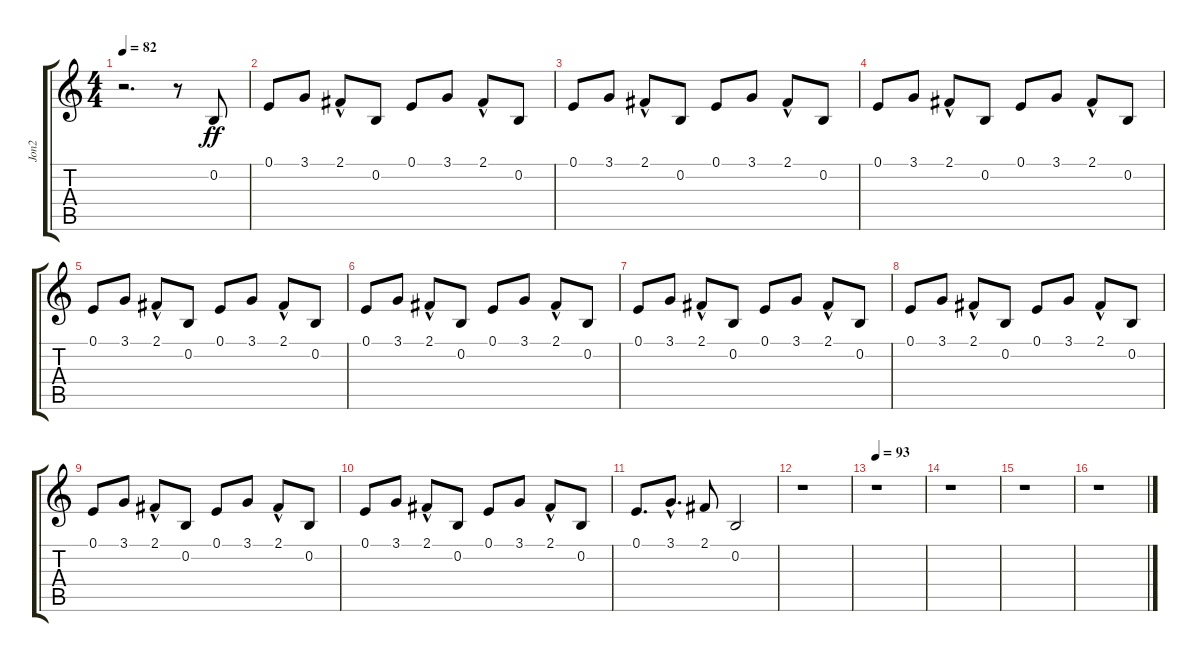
\track ("Jon2" "Jon2") {instrument acousticgrandpiano}
\staff {score tabs}
\tuning (E4 B3 G3 D3 A2 E2) {hide}
\ts (4 4)
\tempo 82
\clef g2
\ks c
r.2{d dy ff instrument acousticgrandpiano} r.8 0.2.8 |
0.1.8 3.1.8 2.1{hac}.8 0.2.8 0.1.8 3.1.8 2.1{hac}.8 0.2.8 |
0.1.8 3.1.8 2.1{hac}.8 0.2.8 0.1.8 3.1.8 2.1{hac}.8 0.2.8 |
0.1.8 3.1.8 2.1{hac}.8 0.2.8 0.1.8 3.1.8 2.1{hac}.8 0.2.8 |
0.1.8 3.1.8 2.1{hac}.8 0.2.8 0.1.8 3.1.8 2.1{hac}.8 0.2.8 |
0.1.8 3.1.8 2.1{hac}.8 0.2.8 0.1.8 3.1.8 2.1{hac}.8 0.2.8 |
0.1.8 3.1.8 2.1{hac}.8 0.2.8 0.1.8 3.1.8 2.1{hac}.8 0.2.8 |
0.1.8 3.1.8 2.1{hac}.8 0.2.8 0.1.8 3.1.8 2.1{hac}.8 0.2.8 |
0.1.8 3.1.8 2.1{hac}.8 0.2.8 0.1.8 3.1.8 2.1{hac}.8 0.2.8 |
0.1.8 3.1.8 2.1{hac}.8 0.2.8 0.1.8 3.1.8 2.1{hac}.8 0.2.8 |
0.1.8{d} 3.1{hac}.8{d} 2.1.8 0.2.2 |
r.1 |
\tempo 93
r.1 |
r.1 |
r.1 |
r.1
